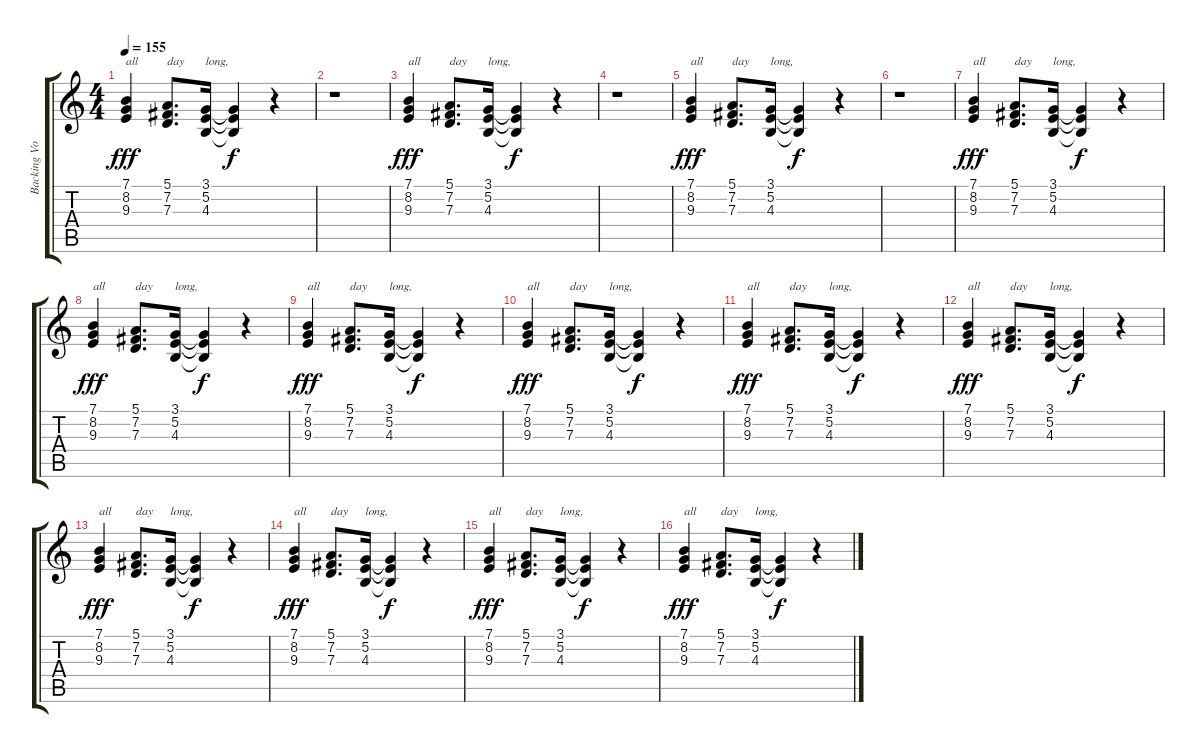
\track ("Backing Vocals 2" "Backing Vo") {instrument choiraahs}
\staff {score tabs}
\tuning (E4 B3 G3 D3 A2 E2) {hide}
\ts (4 4)
\tempo 155
\clef g2
\ks c
(7.1 8.2 9.3).4{txt "all" dy fff} (5.1 7.2 7.3).8{d txt "day"} (3.1 5.2 4.3).16{txt "long,"} (3.1{t} 5.2{t} 4.3{t}).4{dy f} r.4 |
r.1 |
(7.1 8.2 9.3).4{txt "all" dy fff} (5.1 7.2 7.3).8{d txt "day"} (3.1 5.2 4.3).16{txt "long,"} (3.1{t} 5.2{t} 4.3{t}).4{dy f} r.4 |
r.1 |
(7.1 8.2 9.3).4{txt "all" dy fff} (5.1 7.2 7.3).8{d txt "day"} (3.1 5.2 4.3).16{txt "long,"} (3.1{t} 5.2{t} 4.3{t}).4{dy f} r.4 |
r.1 |
(7.1 8.2 9.3).4{txt "all" dy fff} (5.1 7.2 7.3).8{d txt "day"} (3.1 5.2 4.3).16{txt "long,"} (3.1{t} 5.2{t} 4.3{t}).4{dy f} r.4 |
(7.1 8.2 9.3).4{txt "all" dy fff} (5.1 7.2 7.3).8{d txt "day"} (3.1 5.2 4.3).16{txt "long,"} (3.1{t} 5.2{t} 4.3{t}).4{dy f} r.4 |
(7.1 8.2 9.3).4{txt "all" dy fff} (5.1 7.2 7.3).8{d txt "day"} (3.1 5.2 4.3).16{txt "long,"} (3.1{t} 5.2{t} 4.3{t}).4{dy f} r.4 |
(7.1 8.2 9.3).4{txt "all" dy fff} (5.1 7.2 7.3).8{d txt "day"} (3.1 5.2 4.3).16{txt "long,"} (3.1{t} 5.2{t} 4.3{t}).4{dy f} r.4 |
(7.1 8.2 9.3).4{txt "all" dy fff} (5.1 7.2 7.3).8{d txt "day"} (3.1 5.2 4.3).16{txt "long,"} (3.1{t} 5.2{t} 4.3{t}).4{dy f} r.4 |
(7.1 8.2 9.3).4{txt "all" dy fff} (5.1 7.2 7.3).8{d txt "day"} (3.1 5.2 4.3).16{txt "long,"} (3.1{t} 5.2{t} 4.3{t}).4{dy f} r.4 |
(7.1 8.2 9.3).4{txt "all" dy fff} (5.1 7.2 7.3).8{d txt "day"} (3.1 5.2 4.3).16{txt "long,"} (3.1{t} 5.2{t} 4.3{t}).4{dy f} r.4 |
(7.1 8.2 9.3).4{txt "all" dy fff} (5.1 7.2 7.3).8{d txt "day"} (3.1 5.2 4.3).16{txt "long,"} (3.1{t} 5.2{t} 4.3{t}).4{dy f} r.4 |
(7.1 8.2 9.3).4{txt "all" dy fff} (5.1 7.2 7.3).8{d txt "day"} (3.1 5.2 4.3).16{txt "long,"} (3.1{t} 5.2{t} 4.3{t}).4{dy f} r.4 |
(7.1 8.2 9.3).4{txt "all" dy fff} (5.1 7.2 7.3).8{d txt "day"} (3.1 5.2 4.3).16{txt "long,"} (3.1{t} 5.2{t} 4.3{t}).4{dy f} r.4
